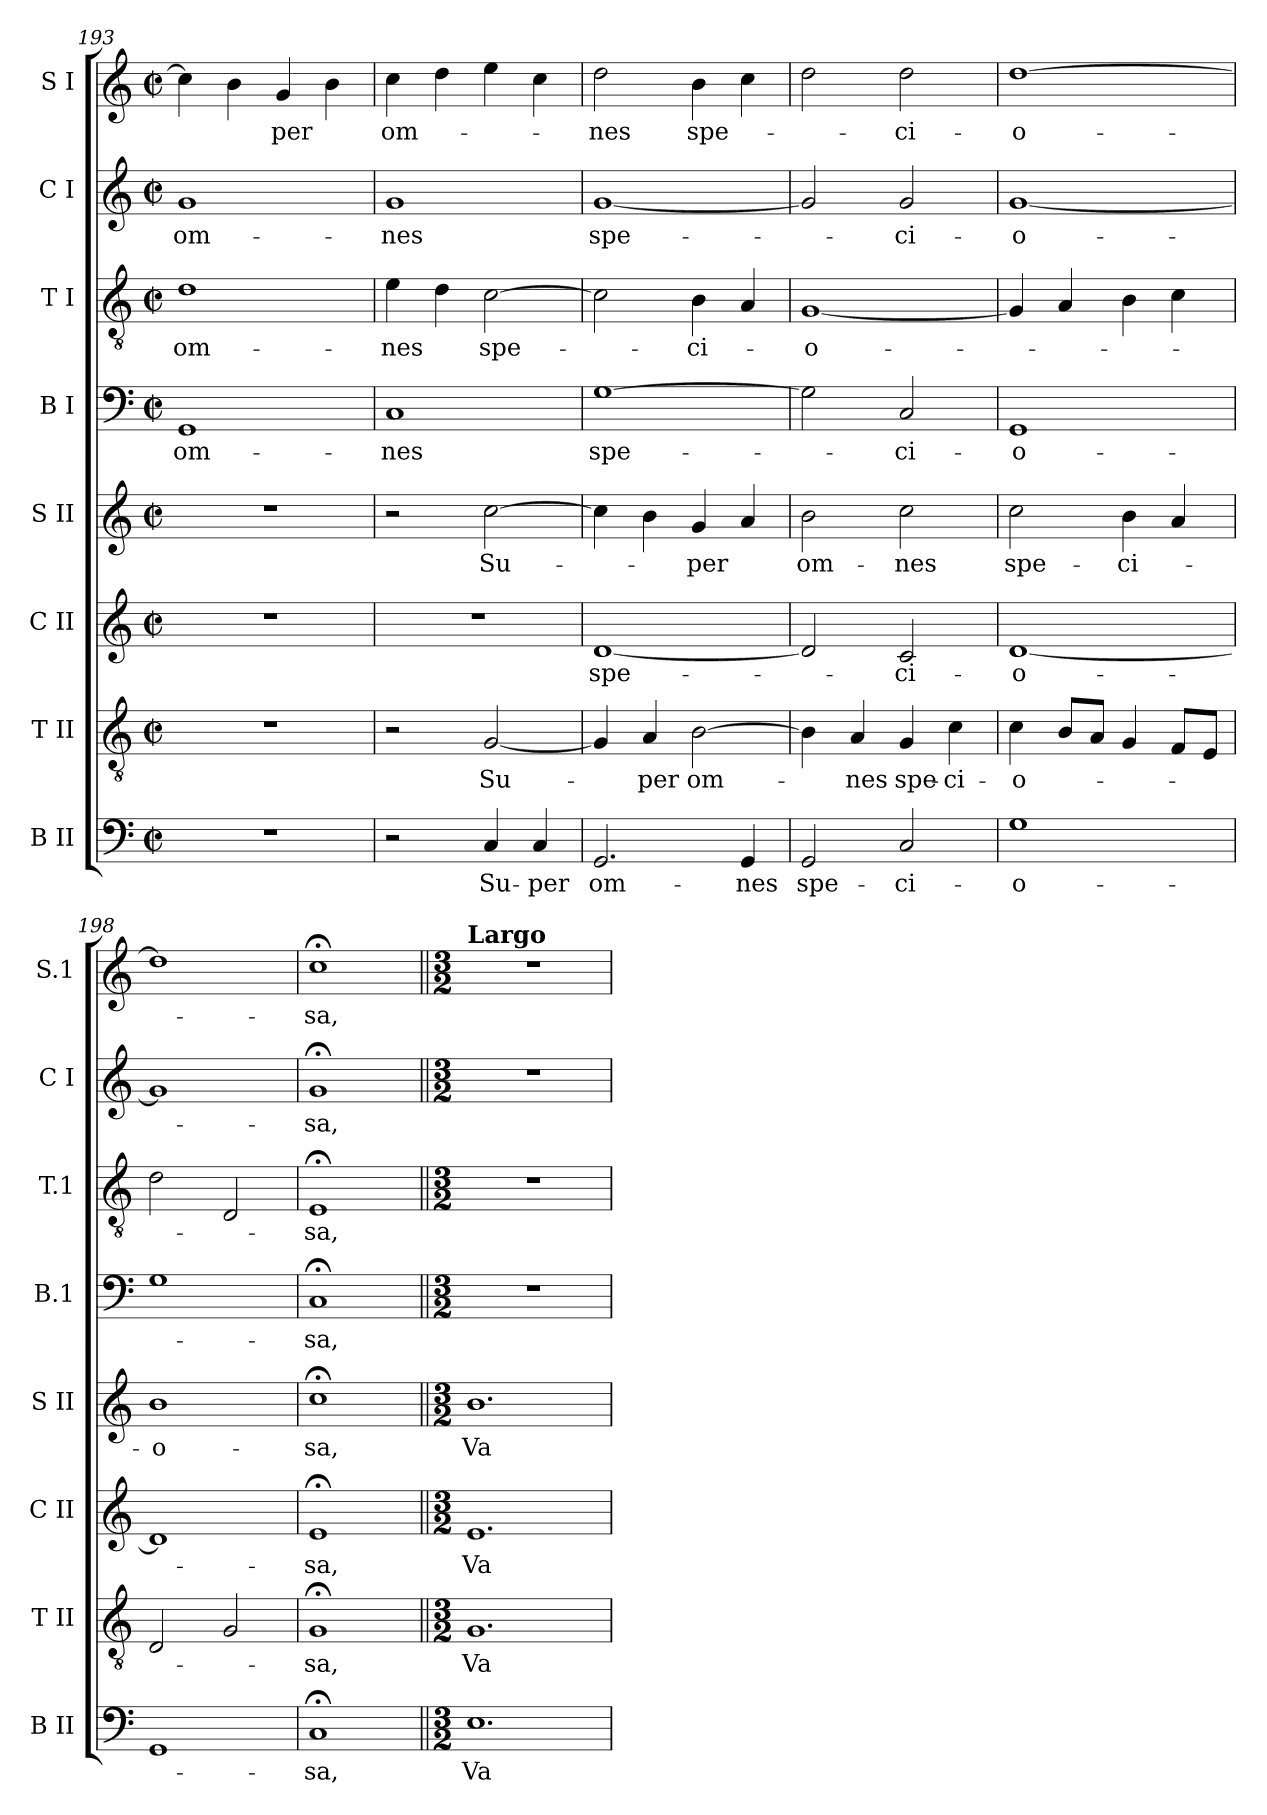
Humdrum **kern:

**kern	**text	**kern	**text	**kern	**text	**kern	**text	**kern	**text	**kern	**text	**kern	**text	**kern	**text
*part8	*part8	*part7	*part7	*part6	*part6	*part5	*part5	*part4	*part4	*part3	*part3	*part2	*part2	*part1	*part1
*staff8	*staff8	*staff7	*staff7	*staff6	*staff6	*staff5	*staff5	*staff4	*staff4	*staff3	*staff3	*staff2	*staff2	*staff1	*staff1
*I"B II	*	*I"T II	*	*I"C II	*	*I"S II	*	*I"B I	*	*I"T I	*	*I"C I	*	*I"S I	*
*I'B II	*	*I'T II	*	*I'C II	*	*I'S II	*	*I'B.1	*	*I'T.1	*	*I'C I	*	*I'S.1	*
*clefF4	*	*clefGv2	*	*clefG2	*	*clefG2	*	*clefF4	*	*clefGv2	*	*clefG2	*	*clefG2	*
*k[]	*	*k[]	*	*k[]	*	*k[]	*	*k[]	*	*k[]	*	*k[]	*	*k[]	*
*C:	*	*C:	*	*C:	*	*C:	*	*C:	*	*C:	*	*C:	*	*C:	*
*M2/2	*	*M2/2	*	*M2/2	*	*M2/2	*	*M2/2	*	*M2/2	*	*M2/2	*	*M2/2	*
*met(c|)	*	*met(c|)	*	*met(c|)	*	*met(c|)	*	*met(c|)	*	*met(c|)	*	*met(c|)	*	*met(c|)	*
=193	=193	=193	=193	=193	=193	=193	=193	=193	=193	=193	=193	=193	=193	=193	=193
!	!	!	!	!	!	!	!	!	!LO:LY:b	!	!LO:LY:b	!	!LO:LY:b	!	!
1r	.	1r	.	1r	.	1r	.	1GG	om-	1d	om-	1g	om-	4cc\]	.
.	.	.	.	.	.	.	.	.	.	.	.	.	.	4b\	.
!	!	!	!	!	!	!	!	!	!	!	!	!	!	!	!LO:LY:b
.	.	.	.	.	.	.	.	.	.	.	.	.	.	4g/	-per
.	.	.	.	.	.	.	.	.	.	.	.	.	.	4b\	.
=194	=194	=194	=194	=194	=194	=194	=194	=194	=194	=194	=194	=194	=194	=194	=194
!	!	!	!	!	!	!	!	!	!LO:LY:b	!	!LO:LY:b	!	!LO:LY:b	!	!LO:LY:b
2r	.	2r	.	1r	.	2r	.	1C	-nes	4e\	-nes	1g	-nes	4cc\	om-
.	.	.	.	.	.	.	.	.	.	4d\	.	.	.	4dd\	.
!	!LO:LY:b	!	!LO:LY:b	!	!	!	!LO:LY:b	!	!	!	!LO:LY:b	!	!	!	!
4C/	Su-	[2G/	Su-	.	.	[2cc\	Su-	.	.	[2c\	spe-	.	.	4ee\	.
!	!LO:LY:b	!	!	!	!	!	!	!	!	!	!	!	!	!	!
4C/	-per	.	.	.	.	.	.	.	.	.	.	.	.	4cc\	.
!!LO:PB:g=z
=195	=195	=195	=195	=195	=195	=195	=195	=195	=195	=195	=195	=195	=195	=195	=195
!	!LO:LY:b	!	!	!	!LO:LY:b	!	!	!	!LO:LY:b	!	!	!	!LO:LY:b	!	!LO:LY:b
2.GG/	om-	4G/]	.	[1d	spe-	4cc\]	.	[1G	spe-	2c\]	.	[1g	spe-	2dd\	-nes
!	!	!	!LO:LY:b	!	!	!	!	!	!	!	!	!	!	!	!
.	.	4A/	-per	.	.	4b\	.	.	.	.	.	.	.	.	.
!	!	!	!LO:LY:b	!	!	!	!LO:LY:b	!	!	!	!LO:LY:b	!	!	!	!LO:LY:b
.	.	[2B\	om-	.	.	4g/	-per	.	.	4B\	-ci-	.	.	4b\	spe-
!	!LO:LY:b	!	!	!	!	!	!	!	!	!	!	!	!	!	!
4GG/	-nes	.	.	.	.	4a/	.	.	.	4A/	.	.	.	4cc\	.
=196	=196	=196	=196	=196	=196	=196	=196	=196	=196	=196	=196	=196	=196	=196	=196
!	!LO:LY:b	!	!	!	!	!	!LO:LY:b	!	!	!	!LO:LY:b	!	!	!	!
2GG/	spe-	4B\]	.	2d/]	.	2b\	om-	2G\]	.	[1G	-o-	2g/]	.	2dd\	.
!	!	!	!LO:LY:b	!	!	!	!	!	!	!	!	!	!	!	!
.	.	4A/	-nes	.	.	.	.	.	.	.	.	.	.	.	.
!	!LO:LY:b	!	!LO:LY:b	!	!LO:LY:b	!	!LO:LY:b	!	!LO:LY:b	!	!	!	!LO:LY:b	!	!LO:LY:b
2C/	-ci-	4G/	spe-	2c/	-ci-	2cc\	-nes	2C/	-ci-	.	.	2g/	-ci-	2dd\	-ci-
!	!	!	!LO:LY:b	!	!	!	!	!	!	!	!	!	!	!	!
.	.	4c\	-ci-	.	.	.	.	.	.	.	.	.	.	.	.
=197	=197	=197	=197	=197	=197	=197	=197	=197	=197	=197	=197	=197	=197	=197	=197
!	!LO:LY:b	!	!LO:LY:b	!	!LO:LY:b	!	!LO:LY:b	!	!LO:LY:b	!	!	!	!LO:LY:b	!	!LO:LY:b
1G	-o-	4c\	-o-	[1d	-o-	2cc\	spe-	1GG	-o-	4G/]	.	[1g	-o-	[1dd	-o-
.	.	8B/L	.	.	.	.	.	.	.	4A/	.	.	.	.	.
.	.	8A/J	.	.	.	.	.	.	.	.	.	.	.	.	.
!	!	!	!	!	!	!	!LO:LY:b	!	!	!	!	!	!	!	!
.	.	4G/	.	.	.	4b\	-ci-	.	.	4B\	.	.	.	.	.
.	.	8F/L	.	.	.	4a/	.	.	.	4c\	.	.	.	.	.
.	.	8E/J	.	.	.	.	.	.	.	.	.	.	.	.	.
=198	=198	=198	=198	=198	=198	=198	=198	=198	=198	=198	=198	=198	=198	=198	=198
!	!	!	!	!	!	!	!LO:LY:b	!	!	!	!	!	!	!	!
1GG	.	2D/	.	1d]	.	1b	-o-	1G	.	2d\	.	1g]	.	1dd]	.
.	.	2G/	.	.	.	.	.	.	.	2D/	.	.	.	.	.
=199	=199	=199	=199	=199	=199	=199	=199	=199	=199	=199	=199	=199	=199	=199	=199
!	!LO:LY:b	!	!LO:LY:b	!	!LO:LY:b	!	!LO:LY:b	!	!LO:LY:b	!	!LO:LY:b	!	!LO:LY:b	!	!LO:LY:b
1C;<	-sa,	1G;<	-sa,	1e;<	-sa,	1cc;<	-sa,	1C;<	-sa,	1E;<	-sa,	1g;<	-sa,	1cc;<	-sa,
=200||	=200||	=200||	=200||	=200||	=200||	=200||	=200||	=200||	=200||	=200||	=200||	=200||	=200||	=200||	=200||
*M3/2	*	*M3/2	*	*M3/2	*	*M3/2	*	*M3/2	*	*M3/2	*	*M3/2	*	*M3/2	*
!	!	!	!	!	!	!	!	!	!	!	!	!	!	!LO:TX:a:B:t=Largo	!
!	!LO:LY:b	!	!LO:LY:b	!	!LO:LY:b	!	!LO:LY:b	!	!	!	!	!	!	!	!
1.E	Va-	1.G	Va-	1.e	Va-	1.b	Va-	1.r	.	1.r	.	1.r	.	1.r	.
=	=	=	=	=	=	=	=	=	=	=	=	=	=	=	=
*-	*-	*-	*-	*-	*-	*-	*-	*-	*-	*-	*-	*-	*-	*-	*-
